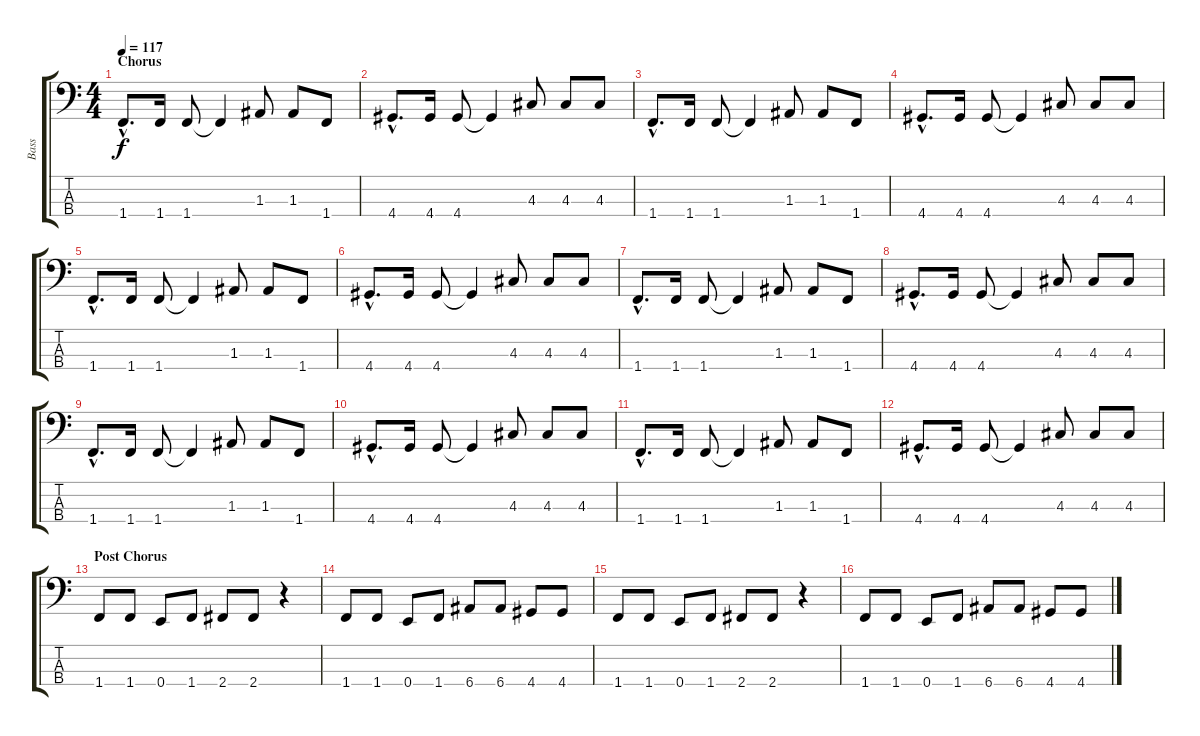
\track ("Bass" "Bass") {instrument electricbassfinger}
\staff {score tabs}
\tuning (G2 D2 A1 E1) {hide}
\ts (4 4)
\section ("" "Chorus")
\tempo 117
\clef f4
\ks c
1.4{hac}.8{d dy f} 1.4.16 1.4.8 1.4{t}.4 1.3.8 1.3.8 1.4.8 |
4.4{hac}.8{d} 4.4.16 4.4.8 4.4{t}.4 4.3.8 4.3.8 4.3.8 |
1.4{hac}.8{d} 1.4.16 1.4.8 1.4{t}.4 1.3.8 1.3.8 1.4.8 |
4.4{hac}.8{d} 4.4.16 4.4.8 4.4{t}.4 4.3.8 4.3.8 4.3.8 |
1.4{hac}.8{d} 1.4.16 1.4.8 1.4{t}.4 1.3.8 1.3.8 1.4.8 |
4.4{hac}.8{d} 4.4.16 4.4.8 4.4{t}.4 4.3.8 4.3.8 4.3.8 |
1.4{hac}.8{d} 1.4.16 1.4.8 1.4{t}.4 1.3.8 1.3.8 1.4.8 |
4.4{hac}.8{d} 4.4.16 4.4.8 4.4{t}.4 4.3.8 4.3.8 4.3.8 |
1.4{hac}.8{d} 1.4.16 1.4.8 1.4{t}.4 1.3.8 1.3.8 1.4.8 |
4.4{hac}.8{d} 4.4.16 4.4.8 4.4{t}.4 4.3.8 4.3.8 4.3.8 |
1.4{hac}.8{d} 1.4.16 1.4.8 1.4{t}.4 1.3.8 1.3.8 1.4.8 |
4.4{hac}.8{d} 4.4.16 4.4.8 4.4{t}.4 4.3.8 4.3.8 4.3.8 |
\section ("" "Post Chorus")
1.4.8 1.4.8 0.4.8 1.4.8 2.4.8 2.4.8 r.4 |
1.4.8 1.4.8 0.4.8 1.4.8 6.4.8 6.4.8 4.4.8 4.4.8 |
1.4.8 1.4.8 0.4.8 1.4.8 2.4.8 2.4.8 r.4 |
1.4.8 1.4.8 0.4.8 1.4.8 6.4.8 6.4.8 4.4.8 4.4.8
